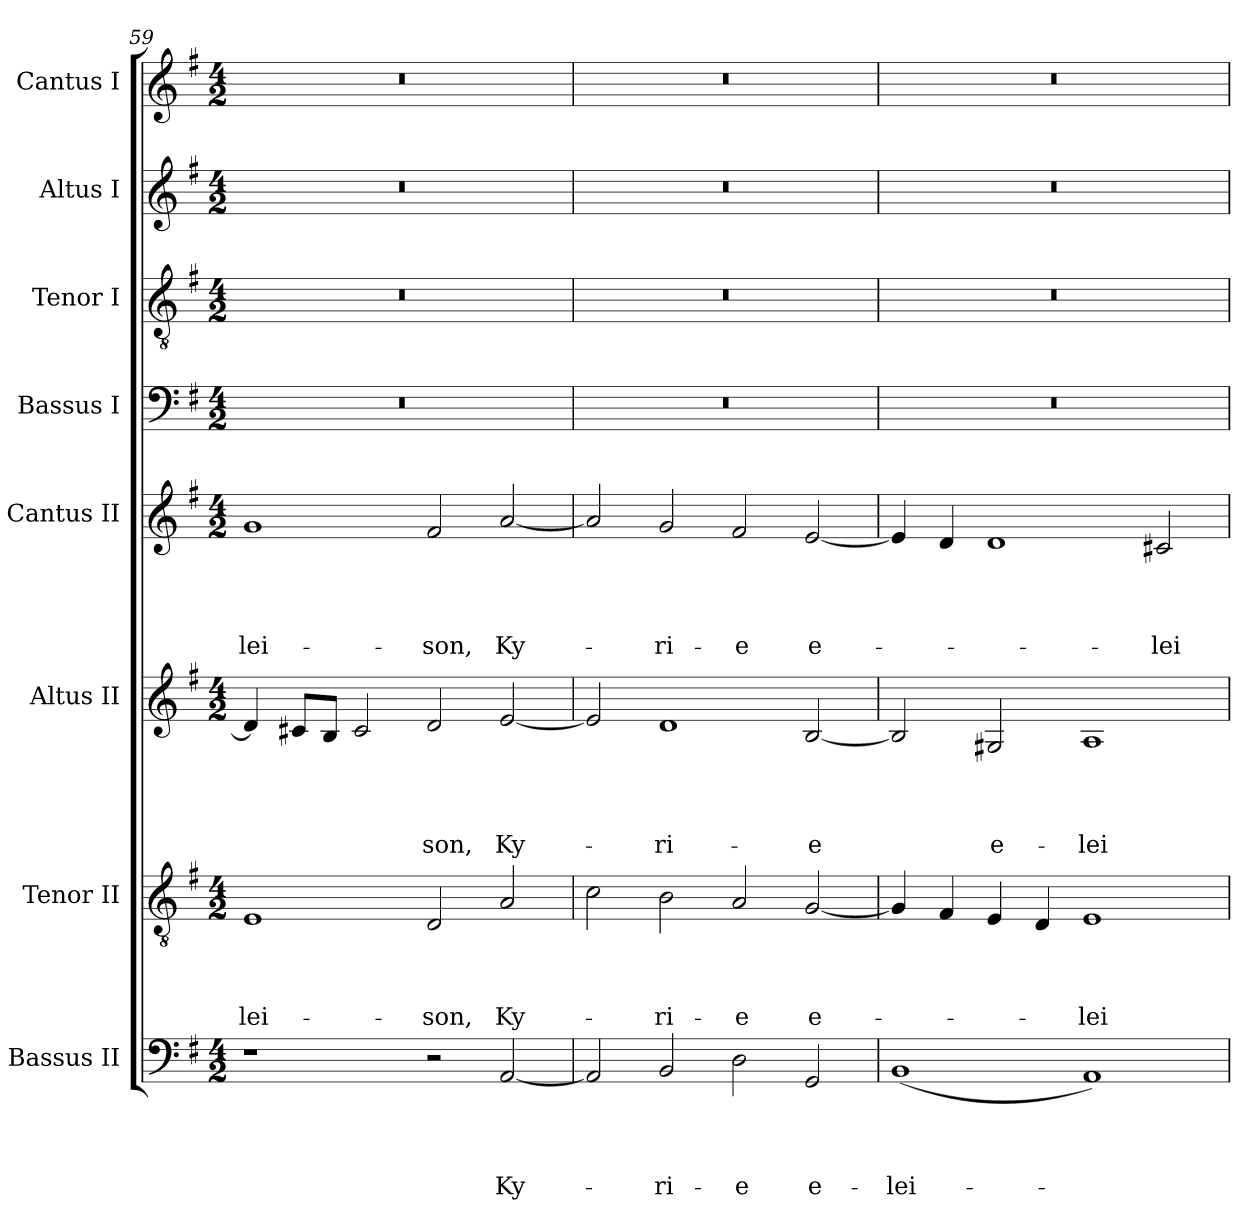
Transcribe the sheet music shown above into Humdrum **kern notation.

**kern	**text	**text	**text	**text	**kern	**text	**text	**text	**text	**kern	**text	**text	**text	**text	**kern	**text	**text	**text	**text	**kern	**kern	**kern	**kern
*part8	*part8	*part8	*part8	*part8	*part7	*part7	*part7	*part7	*part7	*part6	*part6	*part6	*part6	*part6	*part5	*part5	*part5	*part5	*part5	*part4	*part3	*part2	*part1
*staff8	*staff8	*staff8	*staff8	*staff8	*staff7	*staff7	*staff7	*staff7	*staff7	*staff6	*staff6	*staff6	*staff6	*staff6	*staff5	*staff5	*staff5	*staff5	*staff5	*staff4	*staff3	*staff2	*staff1
*I"Bassus II	*	*	*	*	*I"Tenor II	*	*	*	*	*I"Altus II	*	*	*	*	*I"Cantus II	*	*	*	*	*I"Bassus I	*I"Tenor I	*I"Altus I	*I"Cantus I
*I'B II	*	*	*	*	*I'T II	*	*	*	*	*I'A II	*	*	*	*	*I'C II	*	*	*	*	*I'B I	*I'T I	*I'A I	*I'C I
*clefF4	*	*	*	*	*clefGv2	*	*	*	*	*clefG2	*	*	*	*	*clefG2	*	*	*	*	*clefF4	*clefGv2	*clefG2	*clefG2
*k[f#]	*	*	*	*	*k[f#]	*	*	*	*	*k[f#]	*	*	*	*	*k[f#]	*	*	*	*	*k[f#]	*k[f#]	*k[f#]	*k[f#]
*G:	*	*	*	*	*G:	*	*	*	*	*G:	*	*	*	*	*G:	*	*	*	*	*G:	*G:	*G:	*G:
*M4/2	*	*	*	*	*M4/2	*	*	*	*	*M4/2	*	*	*	*	*M4/2	*	*	*	*	*M4/2	*M4/2	*M4/2	*M4/2
=59	=59	=59	=59	=59	=59	=59	=59	=59	=59	=59	=59	=59	=59	=59	=59	=59	=59	=59	=59	=59	=59	=59	=59
!	!	!	!	!	!	!	!	!	!LO:LY:b	!	!	!	!	!	!	!	!	!	!	!	!	!	!
!	!	!	!	!	!	!	!	!	!	!	!	!	!	!	!	!	!	!	!LO:LY:b	!	!	!	!
1r	.	.	.	.	1E	.	.	.	-lei-	4d/]	.	.	.	.	1g	.	.	.	-lei-	0r	0r	0r	0r
.	.	.	.	.	.	.	.	.	.	8c#X/L	.	.	.	.	.	.	.	.	.	.	.	.	.
.	.	.	.	.	.	.	.	.	.	8B/J	.	.	.	.	.	.	.	.	.	.	.	.	.
.	.	.	.	.	.	.	.	.	.	2c#/	.	.	.	.	.	.	.	.	.	.	.	.	.
!	!	!	!	!	!	!	!	!	!LO:LY:b	!	!	!	!	!	!	!	!	!	!	!	!	!	!
!	!	!	!	!	!	!	!	!	!	!	!	!	!	!LO:LY:b	!	!	!	!	!	!	!	!	!
!	!	!	!	!	!	!	!	!	!	!	!	!	!	!	!	!	!	!	!LO:LY:b	!	!	!	!
2r	.	.	.	.	2D/	.	.	.	-son,	2d/	.	.	.	-son,	2f#/	.	.	.	-son,	.	.	.	.
!	!	!	!	!LO:LY:b	!	!	!	!	!	!	!	!	!	!	!	!	!	!	!	!	!	!	!
!	!	!	!	!	!	!	!	!	!LO:LY:b	!	!	!	!	!	!	!	!	!	!	!	!	!	!
!	!	!	!	!	!	!	!	!	!	!	!	!	!	!LO:LY:b	!	!	!	!	!	!	!	!	!
!	!	!	!	!	!	!	!	!	!	!	!	!	!	!	!	!	!	!	!LO:LY:b	!	!	!	!
[2AA/	.	.	.	Ky-	2A/	.	.	.	Ky-	[2e/	.	.	.	Ky-	[2a/	.	.	.	Ky-	.	.	.	.
=60	=60	=60	=60	=60	=60	=60	=60	=60	=60	=60	=60	=60	=60	=60	=60	=60	=60	=60	=60	=60	=60	=60	=60
2AA/]	.	.	.	.	2c\	.	.	.	.	2e/]	.	.	.	.	2a/]	.	.	.	.	0r	0r	0r	0r
!	!	!	!	!LO:LY:b	!	!	!	!	!	!	!	!	!	!	!	!	!	!	!	!	!	!	!
!	!	!	!	!	!	!	!	!	!LO:LY:b	!	!	!	!	!	!	!	!	!	!	!	!	!	!
!	!	!	!	!	!	!	!	!	!	!	!	!	!	!LO:LY:b	!	!	!	!	!	!	!	!	!
!	!	!	!	!	!	!	!	!	!	!	!	!	!	!	!	!	!	!	!LO:LY:b	!	!	!	!
2BB/	.	.	.	-ri-	2B\	.	.	.	-ri-	1d	.	.	.	-ri-	2g/	.	.	.	-ri-	.	.	.	.
!	!	!	!	!LO:LY:b	!	!	!	!	!	!	!	!	!	!	!	!	!	!	!	!	!	!	!
!	!	!	!	!	!	!	!	!	!LO:LY:b	!	!	!	!	!	!	!	!	!	!	!	!	!	!
!	!	!	!	!	!	!	!	!	!	!	!	!	!	!	!	!	!	!	!LO:LY:b	!	!	!	!
2D\	.	.	.	-e	2A/	.	.	.	-e	.	.	.	.	.	2f#/	.	.	.	-e	.	.	.	.
!	!	!	!	!LO:LY:b	!	!	!	!	!	!	!	!	!	!	!	!	!	!	!	!	!	!	!
!	!	!	!	!	!	!	!	!	!LO:LY:b	!	!	!	!	!	!	!	!	!	!	!	!	!	!
!	!	!	!	!	!	!	!	!	!	!	!	!	!	!LO:LY:b	!	!	!	!	!	!	!	!	!
!	!	!	!	!	!	!	!	!	!	!	!	!	!	!	!	!	!	!	!LO:LY:b	!	!	!	!
2GG/	.	.	.	e-	[2G/	.	.	.	e-	[2B/	.	.	.	-e	[2e/	.	.	.	e-	.	.	.	.
=61	=61	=61	=61	=61	=61	=61	=61	=61	=61	=61	=61	=61	=61	=61	=61	=61	=61	=61	=61	=61	=61	=61	=61
!	!	!	!	!LO:LY:b	!	!	!	!	!	!	!	!	!	!	!	!	!	!	!	!	!	!	!
(<1BB	.	.	.	-lei-	4G/]	.	.	.	.	2B/]	.	.	.	.	4e/]	.	.	.	.	0r	0r	0r	0r
.	.	.	.	.	4F#/	.	.	.	.	.	.	.	.	.	4d/	.	.	.	.	.	.	.	.
!	!	!	!	!	!	!	!	!	!	!	!	!	!	!LO:LY:b	!	!	!	!	!	!	!	!	!
.	.	.	.	.	4E/	.	.	.	.	2G#X/	.	.	.	e-	1d	.	.	.	.	.	.	.	.
.	.	.	.	.	4D/	.	.	.	.	.	.	.	.	.	.	.	.	.	.	.	.	.	.
!	!	!	!	!	!	!	!	!	!LO:LY:b	!	!	!	!	!	!	!	!	!	!	!	!	!	!
!	!	!	!	!	!	!	!	!	!	!	!	!	!	!LO:LY:b	!	!	!	!	!	!	!	!	!
1AA)	.	.	.	.	1E	.	.	.	-lei-	1A	.	.	.	-lei-	.	.	.	.	.	.	.	.	.
!	!	!	!	!	!	!	!	!	!	!	!	!	!	!	!	!	!	!	!LO:LY:b	!	!	!	!
.	.	.	.	.	.	.	.	.	.	.	.	.	.	.	2c#X/	.	.	.	-lei-	.	.	.	.
=	=	=	=	=	=	=	=	=	=	=	=	=	=	=	=	=	=	=	=	=	=	=	=
*-	*-	*-	*-	*-	*-	*-	*-	*-	*-	*-	*-	*-	*-	*-	*-	*-	*-	*-	*-	*-	*-	*-	*-
